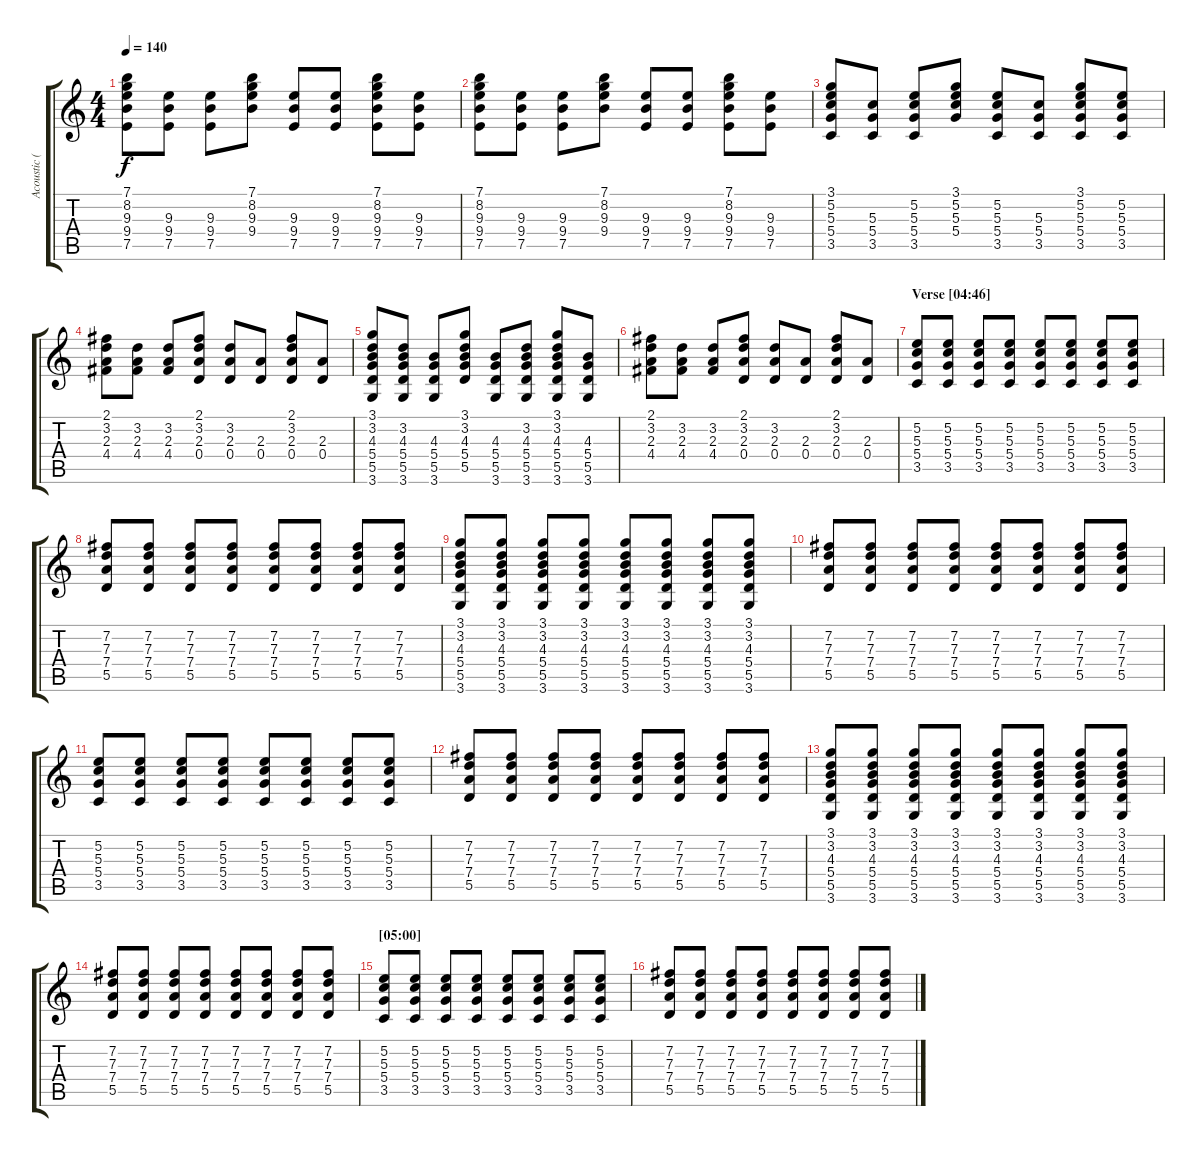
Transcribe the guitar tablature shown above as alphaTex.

\track ("Acoustic (Chords)" "Acoustic (") {instrument acousticguitarsteel}
\staff {score tabs}
\tuning (E4 B3 G3 D3 A2 E2) {hide}
\ts (4 4)
\tempo 140
\clef g2
\ks c
(7.1 8.2 9.3 9.4 7.5).8{dy f} (9.3 9.4 7.5).8 (9.3 9.4 7.5).8 (7.1 8.2 9.3 9.4).8 (9.3 9.4 7.5).8 (9.3 9.4 7.5).8 (7.1 8.2 9.3 9.4 7.5).8 (9.3 9.4 7.5).8 |
(7.1 8.2 9.3 9.4 7.5).8 (9.3 9.4 7.5).8 (9.3 9.4 7.5).8 (7.1 8.2 9.3 9.4).8 (9.3 9.4 7.5).8 (9.3 9.4 7.5).8 (7.1 8.2 9.3 9.4 7.5).8 (9.3 9.4 7.5).8 |
(3.1 5.2 5.3 5.4 3.5).8 (5.3 5.4 3.5).8 (5.2 5.3 5.4 3.5).8 (3.1 5.2 5.3 5.4).8 (5.2 5.3 5.4 3.5).8 (5.3 5.4 3.5).8 (3.1 5.2 5.3 5.4 3.5).8 (5.2 5.3 5.4 3.5).8 |
(2.1 3.2 2.3 4.4).8 (3.2 2.3 4.4).8 (3.2 2.3 4.4).8 (2.1 3.2 2.3 0.4).8 (3.2 2.3 0.4).8 (2.3 0.4).8 (2.1 3.2 2.3 0.4).8 (2.3 0.4).8 |
(3.1 3.2 4.3 5.4 5.5 3.6).8 (3.2 4.3 5.4 5.5 3.6).8 (4.3 5.4 5.5 3.6).8 (3.1 3.2 4.3 5.4 5.5).8 (4.3 5.4 5.5 3.6).8 (3.2 4.3 5.4 5.5 3.6).8 (3.1 3.2 4.3 5.4 5.5 3.6).8 (4.3 5.4 5.5 3.6).8 |
(2.1 3.2 2.3 4.4).8 (3.2 2.3 4.4).8 (3.2 2.3 4.4).8 (2.1 3.2 2.3 0.4).8 (3.2 2.3 0.4).8 (2.3 0.4).8 (2.1 3.2 2.3 0.4).8 (2.3 0.4).8 |
\section ("" "Verse [04:46]")
(5.2 5.3 5.4 3.5).8 (5.2 5.3 5.4 3.5).8 (5.2 5.3 5.4 3.5).8 (5.2 5.3 5.4 3.5).8 (5.2 5.3 5.4 3.5).8 (5.2 5.3 5.4 3.5).8 (5.2 5.3 5.4 3.5).8 (5.2 5.3 5.4 3.5).8 |
(7.2 7.3 7.4 5.5).8 (7.2 7.3 7.4 5.5).8 (7.2 7.3 7.4 5.5).8 (7.2 7.3 7.4 5.5).8 (7.2 7.3 7.4 5.5).8 (7.2 7.3 7.4 5.5).8 (7.2 7.3 7.4 5.5).8 (7.2 7.3 7.4 5.5).8 |
(3.1 3.2 4.3 5.4 5.5 3.6).8 (3.1 3.2 4.3 5.4 5.5 3.6).8 (3.1 3.2 4.3 5.4 5.5 3.6).8 (3.1 3.2 4.3 5.4 5.5 3.6).8 (3.1 3.2 4.3 5.4 5.5 3.6).8 (3.1 3.2 4.3 5.4 5.5 3.6).8 (3.1 3.2 4.3 5.4 5.5 3.6).8 (3.1 3.2 4.3 5.4 5.5 3.6).8 |
(7.2 7.3 7.4 5.5).8 (7.2 7.3 7.4 5.5).8 (7.2 7.3 7.4 5.5).8 (7.2 7.3 7.4 5.5).8 (7.2 7.3 7.4 5.5).8 (7.2 7.3 7.4 5.5).8 (7.2 7.3 7.4 5.5).8 (7.2 7.3 7.4 5.5).8 |
\section ("" "")
(5.2 5.3 5.4 3.5).8 (5.2 5.3 5.4 3.5).8 (5.2 5.3 5.4 3.5).8 (5.2 5.3 5.4 3.5).8 (5.2 5.3 5.4 3.5).8 (5.2 5.3 5.4 3.5).8 (5.2 5.3 5.4 3.5).8 (5.2 5.3 5.4 3.5).8 |
(7.2 7.3 7.4 5.5).8 (7.2 7.3 7.4 5.5).8 (7.2 7.3 7.4 5.5).8 (7.2 7.3 7.4 5.5).8 (7.2 7.3 7.4 5.5).8 (7.2 7.3 7.4 5.5).8 (7.2 7.3 7.4 5.5).8 (7.2 7.3 7.4 5.5).8 |
(3.1 3.2 4.3 5.4 5.5 3.6).8 (3.1 3.2 4.3 5.4 5.5 3.6).8 (3.1 3.2 4.3 5.4 5.5 3.6).8 (3.1 3.2 4.3 5.4 5.5 3.6).8 (3.1 3.2 4.3 5.4 5.5 3.6).8 (3.1 3.2 4.3 5.4 5.5 3.6).8 (3.1 3.2 4.3 5.4 5.5 3.6).8 (3.1 3.2 4.3 5.4 5.5 3.6).8 |
(7.2 7.3 7.4 5.5).8 (7.2 7.3 7.4 5.5).8 (7.2 7.3 7.4 5.5).8 (7.2 7.3 7.4 5.5).8 (7.2 7.3 7.4 5.5).8 (7.2 7.3 7.4 5.5).8 (7.2 7.3 7.4 5.5).8 (7.2 7.3 7.4 5.5).8 |
\section ("" "[05:00]")
(5.2 5.3 5.4 3.5).8 (5.2 5.3 5.4 3.5).8 (5.2 5.3 5.4 3.5).8 (5.2 5.3 5.4 3.5).8 (5.2 5.3 5.4 3.5).8 (5.2 5.3 5.4 3.5).8 (5.2 5.3 5.4 3.5).8 (5.2 5.3 5.4 3.5).8 |
(7.2 7.3 7.4 5.5).8 (7.2 7.3 7.4 5.5).8 (7.2 7.3 7.4 5.5).8 (7.2 7.3 7.4 5.5).8 (7.2 7.3 7.4 5.5).8 (7.2 7.3 7.4 5.5).8 (7.2 7.3 7.4 5.5).8 (7.2 7.3 7.4 5.5).8
